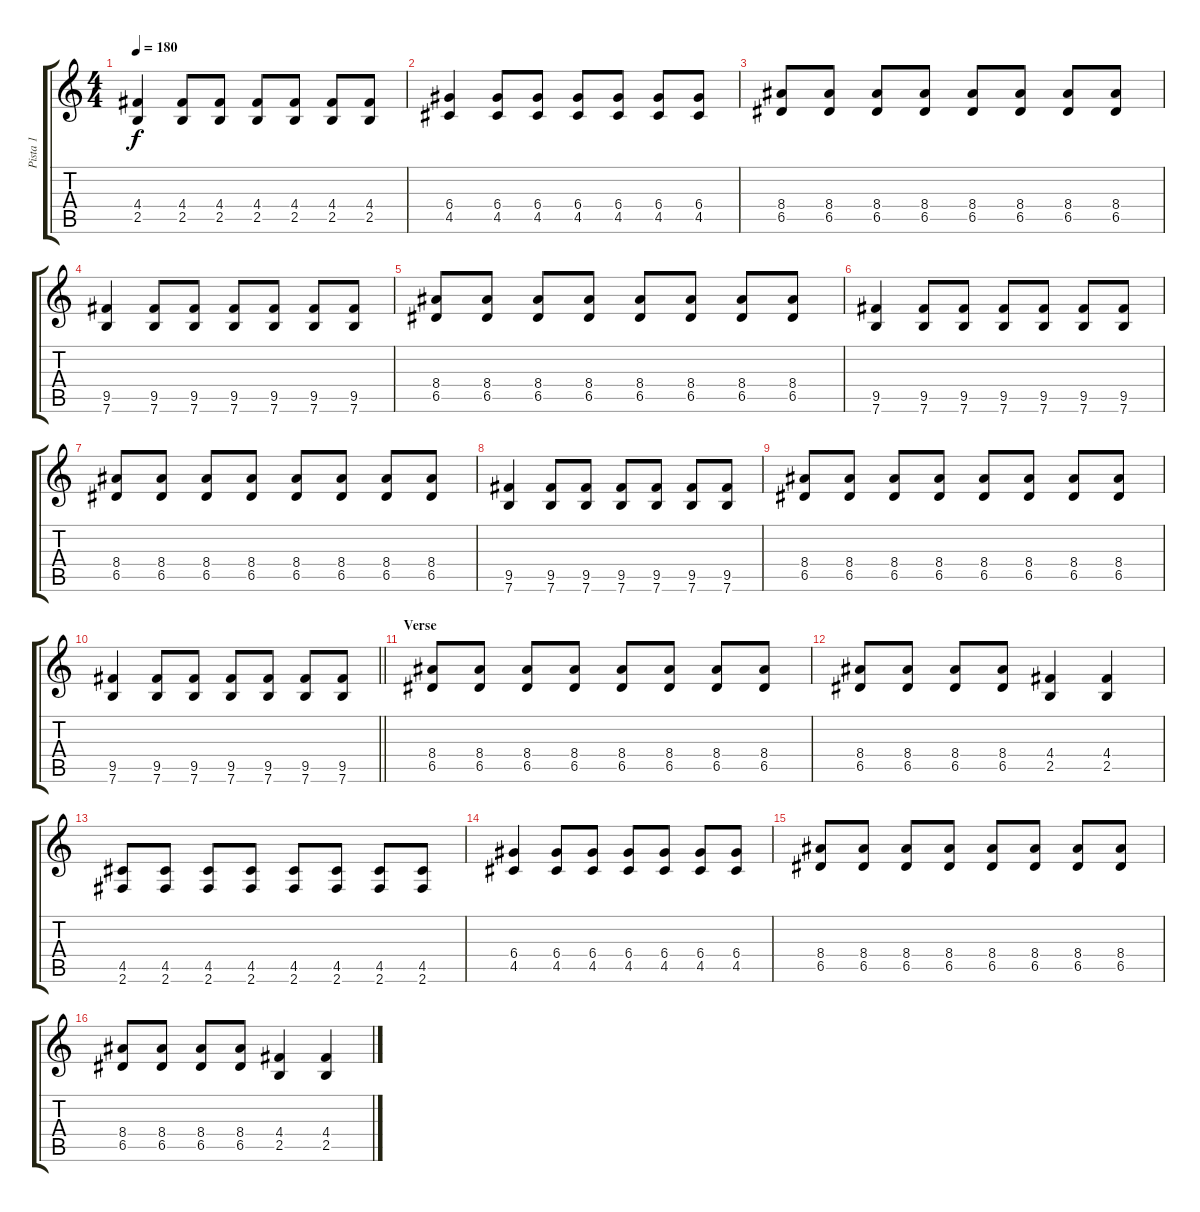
\track ("Pista 1" "Pista 1") {instrument distortionguitar}
\staff {score tabs}
\tuning (E4 B3 G3 D3 A2 E2) {hide}
\ts (4 4)
\tempo 180
\clef g2
\ks c
(4.4 2.5).4{dy f} (4.4 2.5).8 (4.4 2.5).8 (4.4 2.5).8 (4.4 2.5).8 (4.4 2.5).8 (4.4 2.5).8 |
(6.4 4.5).4 (6.4 4.5).8 (6.4 4.5).8 (6.4 4.5).8 (6.4 4.5).8 (6.4 4.5).8 (6.4 4.5).8 |
(8.4 6.5).8 (8.4 6.5).8 (8.4 6.5).8 (8.4 6.5).8 (8.4 6.5).8 (8.4 6.5).8 (8.4 6.5).8 (8.4 6.5).8 |
(9.5 7.6).4 (9.5 7.6).8 (9.5 7.6).8 (9.5 7.6).8 (9.5 7.6).8 (9.5 7.6).8 (9.5 7.6).8 |
(8.4 6.5).8 (8.4 6.5).8 (8.4 6.5).8 (8.4 6.5).8 (8.4 6.5).8 (8.4 6.5).8 (8.4 6.5).8 (8.4 6.5).8 |
(9.5 7.6).4 (9.5 7.6).8 (9.5 7.6).8 (9.5 7.6).8 (9.5 7.6).8 (9.5 7.6).8 (9.5 7.6).8 |
(8.4 6.5).8 (8.4 6.5).8 (8.4 6.5).8 (8.4 6.5).8 (8.4 6.5).8 (8.4 6.5).8 (8.4 6.5).8 (8.4 6.5).8 |
(9.5 7.6).4 (9.5 7.6).8 (9.5 7.6).8 (9.5 7.6).8 (9.5 7.6).8 (9.5 7.6).8 (9.5 7.6).8 |
(8.4 6.5).8 (8.4 6.5).8 (8.4 6.5).8 (8.4 6.5).8 (8.4 6.5).8 (8.4 6.5).8 (8.4 6.5).8 (8.4 6.5).8 |
\barLineRight lightlight
(9.5 7.6).4 (9.5 7.6).8 (9.5 7.6).8 (9.5 7.6).8 (9.5 7.6).8 (9.5 7.6).8 (9.5 7.6).8 |
\section ("" "Verse")
(8.4 6.5).8 (8.4 6.5).8 (8.4 6.5).8 (8.4 6.5).8 (8.4 6.5).8 (8.4 6.5).8 (8.4 6.5).8 (8.4 6.5).8 |
(8.4 6.5).8 (8.4 6.5).8 (8.4 6.5).8 (8.4 6.5).8 (4.4 2.5).4 (4.4 2.5).4 |
(4.5 2.6).8 (4.5 2.6).8 (4.5 2.6).8 (4.5 2.6).8 (4.5 2.6).8 (4.5 2.6).8 (4.5 2.6).8 (4.5 2.6).8 |
(6.4 4.5).4 (6.4 4.5).8 (6.4 4.5).8 (6.4 4.5).8 (6.4 4.5).8 (6.4 4.5).8 (6.4 4.5).8 |
(8.4 6.5).8 (8.4 6.5).8 (8.4 6.5).8 (8.4 6.5).8 (8.4 6.5).8 (8.4 6.5).8 (8.4 6.5).8 (8.4 6.5).8 |
(8.4 6.5).8 (8.4 6.5).8 (8.4 6.5).8 (8.4 6.5).8 (4.4 2.5).4 (4.4 2.5).4
